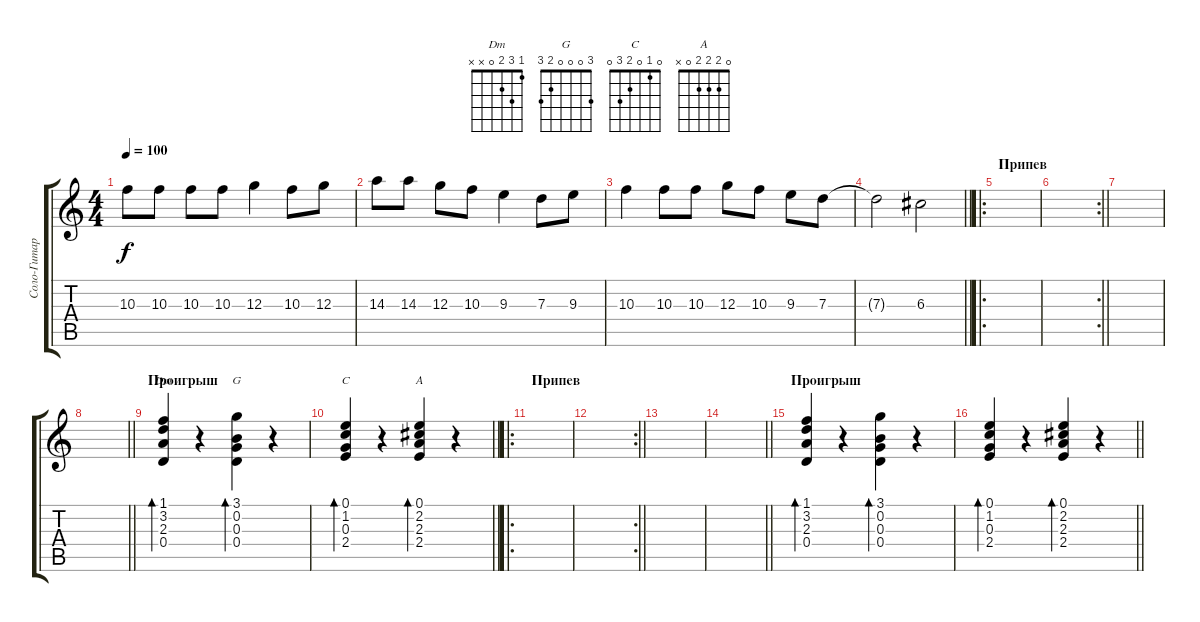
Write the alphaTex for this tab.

\track ("Соло-Гитара (Александр Чеснаков)" "Соло-Гитар") {instrument distortionguitar}
\staff {score tabs}
\tuning (E4 B3 G3 D3 A2 E2) {hide}
\chord ("Dm" 1 3 2 0 x x)
\chord ("G" 3 0 0 0 2 3)
\chord ("C" 0 1 0 2 3 0)
\chord ("A" 0 2 2 2 0 x)
\ts (4 4)
\tempo 100
\clef g2
\ks c
10.3.8{dy f} 10.3.8 10.3.8 10.3.8 12.3.4 10.3.8 12.3.8 |
14.3.8 14.3.8 12.3.8 10.3.8 9.3.4 7.3.8 9.3.8 |
10.3.4 10.3.8 10.3.8 12.3.8 10.3.8 9.3.8 7.3.8 |
\barLineRight lightlight
7.3{t}.2 6.3.2 |
\ro
\section ("" "Припев")
|
\rc 2
\barLineRight lightlight
|
|
\barLineRight lightlight
|
\section ("" "Проигрыш")
(1.1 3.2 2.3 0.4).4{bd 60 ch "Dm"} r.4 (3.1 0.2 0.3 0.4).4{bd 60 ch "G"} r.4 |
\barLineRight lightlight
(0.1 1.2 0.3 2.4).4{bd 60 ch "C"} r.4 (0.1 2.2 2.3 2.4).4{bd 60 ch "A"} r.4 |
\ro
\section ("" "Припев")
|
\rc 2
\barLineRight lightlight
|
|
\barLineRight lightlight
|
\section ("" "Проигрыш")
(1.1 3.2 2.3 0.4).4{bd 60} r.4 (3.1 0.2 0.3 0.4).4{bd 60} r.4 |
\barLineRight lightlight
(0.1 1.2 0.3 2.4).4{bd 60} r.4 (0.1 2.2 2.3 2.4).4{bd 60} r.4
